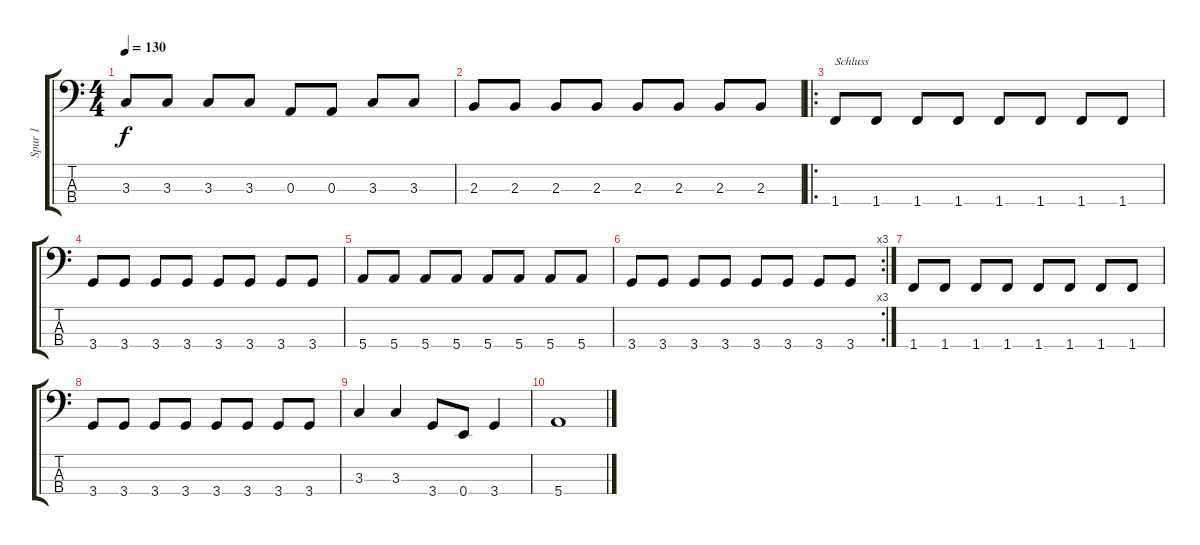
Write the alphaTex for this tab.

\track ("Spur 1" "Spur 1") {instrument electricbassfinger}
\staff {score tabs}
\tuning (G2 D2 A1 E1) {hide}
\ts (4 4)
\tempo 130
\clef f4
\ks c
3.3.8{dy f} 3.3.8 3.3.8 3.3.8 0.3.8 0.3.8 3.3.8 3.3.8 |
2.3.8 2.3.8 2.3.8 2.3.8 2.3.8 2.3.8 2.3.8 2.3.8 |
\ro
1.4.8{txt "Schluss"} 1.4.8 1.4.8 1.4.8 1.4.8 1.4.8 1.4.8 1.4.8 |
3.4.8 3.4.8 3.4.8 3.4.8 3.4.8 3.4.8 3.4.8 3.4.8 |
5.4.8 5.4.8 5.4.8 5.4.8 5.4.8 5.4.8 5.4.8 5.4.8 |
\rc 3
3.4.8 3.4.8 3.4.8 3.4.8 3.4.8 3.4.8 3.4.8 3.4.8 |
1.4.8 1.4.8 1.4.8 1.4.8 1.4.8 1.4.8 1.4.8 1.4.8 |
3.4.8 3.4.8 3.4.8 3.4.8 3.4.8 3.4.8 3.4.8 3.4.8 |
3.3.4 3.3.4 3.4.8 0.4.8 3.4.4 |
5.4.1
